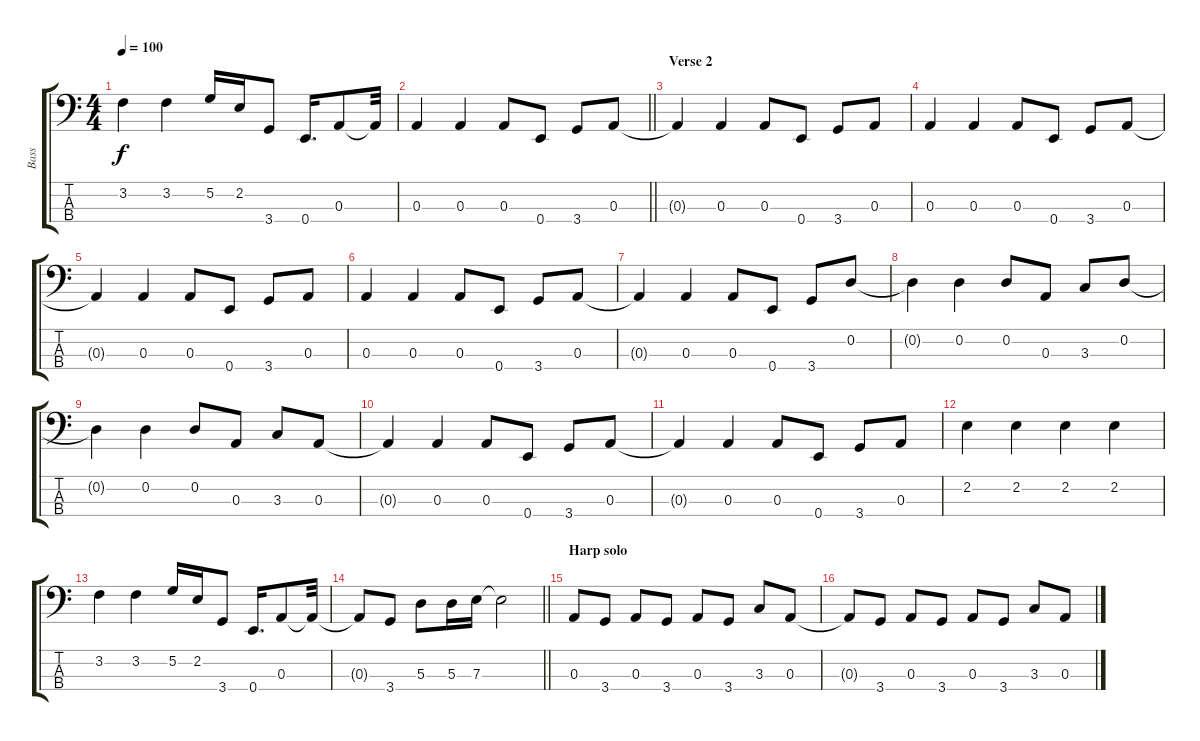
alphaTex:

\track ("Bass" "Bass") {instrument electricbassfinger}
\staff {score tabs}
\tuning (G2 D2 A1 E1) {hide}
\ts (4 4)
\tempo 100
\clef f4
\ks c
3.2.4{dy f} 3.2.4 5.2.16 2.2.16 3.4.8 0.4.16{d} 0.3.8 0.3{t}.32 |
\barLineRight lightlight
0.3.4 0.3.4 0.3.8 0.4.8 3.4.8 0.3.8 |
\section ("" "Verse 2")
0.3{t}.4 0.3.4 0.3.8 0.4.8 3.4.8 0.3.8 |
0.3.4 0.3.4 0.3.8 0.4.8 3.4.8 0.3.8 |
0.3{t}.4 0.3.4 0.3.8 0.4.8 3.4.8 0.3.8 |
0.3.4 0.3.4 0.3.8 0.4.8 3.4.8 0.3.8 |
0.3{t}.4 0.3.4 0.3.8 0.4.8 3.4.8 0.2.8 |
0.2{t}.4 0.2.4 0.2.8 0.3.8 3.3.8 0.2.8 |
0.2{t}.4 0.2.4 0.2.8 0.3.8 3.3.8 0.3.8 |
0.3{t}.4 0.3.4 0.3.8 0.4.8 3.4.8 0.3.8 |
0.3{t}.4 0.3.4 0.3.8 0.4.8 3.4.8 0.3.8 |
2.2.4 2.2.4 2.2.4 2.2.4 |
3.2.4 3.2.4 5.2.16 2.2.16 3.4.8 0.4.16{d} 0.3.8 0.3{t}.32 |
\barLineRight lightlight
0.3{t}.8 3.4.8 5.3.8 5.3.16 7.3.16 7.3{t}.2 |
\section ("" "Harp solo")
0.3.8 3.4.8 0.3.8 3.4.8 0.3.8 3.4.8 3.3.8 0.3.8 |
0.3{t}.8 3.4.8 0.3.8 3.4.8 0.3.8 3.4.8 3.3.8 0.3.8
